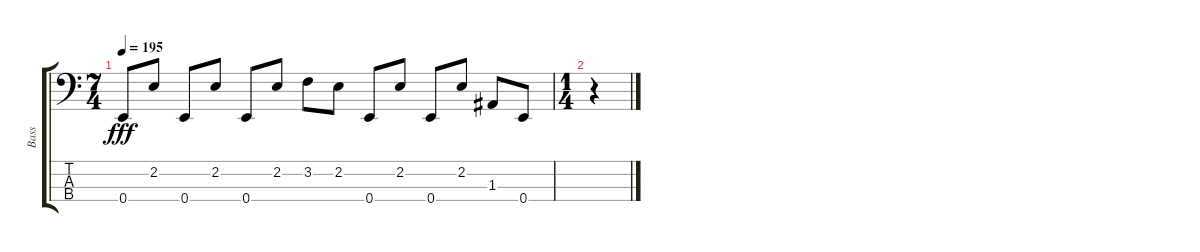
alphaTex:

\track ("Bass" "Bass") {instrument electricbasspick}
\staff {score tabs}
\tuning (G2 D2 A1 E1) {hide}
\ts (7 4)
\tempo 195
\clef f4
\ks c
0.4.8{dy fff} 2.2.8 0.4.8 2.2.8 0.4.8 2.2.8 3.2.8 2.2.8 0.4.8 2.2.8 0.4.8 2.2.8 1.3.8 0.4.8 |
\ts (1 4)
r.4
